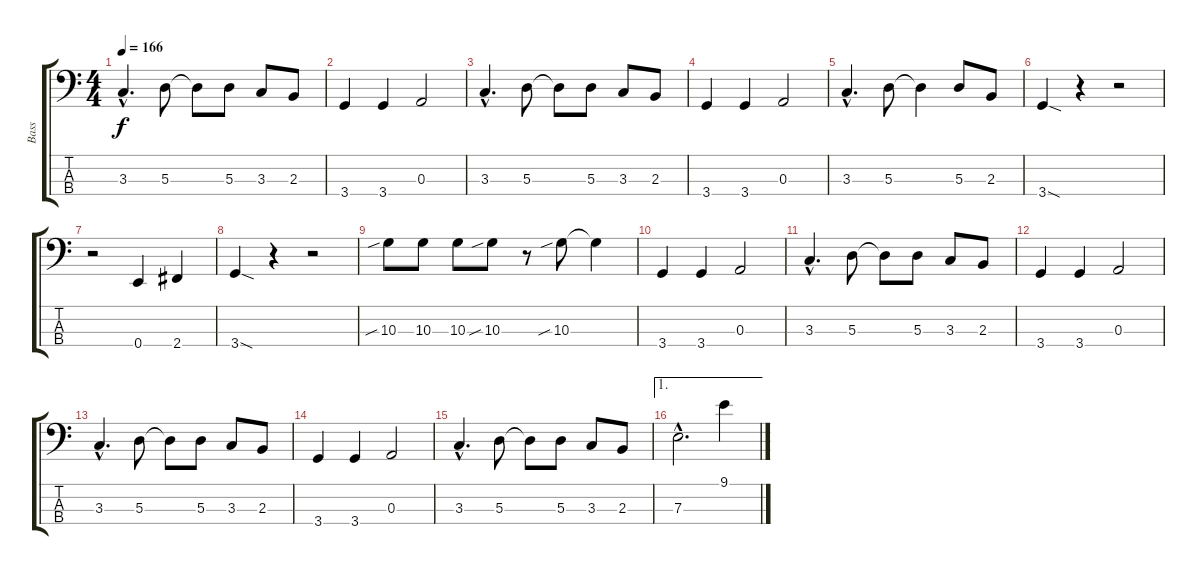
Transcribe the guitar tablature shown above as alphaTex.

\track ("Bass" "Bass") {instrument electricbassfinger}
\staff {score tabs}
\tuning (G2 D2 A1 E1) {hide}
\ts (4 4)
\tempo 166
\clef f4
\ks c
3.3{hac}.4{d dy f} 5.3.8 5.3{t}.8 5.3.8 3.3.8 2.3.8 |
3.4.4 3.4.4 0.3.2 |
3.3{hac}.4{d} 5.3.8 5.3{t}.8 5.3.8 3.3.8 2.3.8 |
3.4.4 3.4.4 0.3.2 |
3.3{hac}.4{d} 5.3.8 5.3{t}.4 5.3.8 2.3.8 |
3.4{sod}.4 r.4 r.2 |
r.2 0.4.4 2.4.4 |
3.4{sod}.4 r.4 r.2 |
10.3{sib}.8 10.3.8 10.3.8 10.3{sib}.8 r.8 10.3{sib}.8 10.3{t}.4 |
3.4.4 3.4.4 0.3.2 |
3.3{hac}.4{d} 5.3.8 5.3{t}.8 5.3.8 3.3.8 2.3.8 |
3.4.4 3.4.4 0.3.2 |
3.3{hac}.4{d} 5.3.8 5.3{t}.8 5.3.8 3.3.8 2.3.8 |
3.4.4 3.4.4 0.3.2 |
3.3{hac}.4{d} 5.3.8 5.3{t}.8 5.3.8 3.3.8 2.3.8 |
\ae 1
7.3{hac}.2{d} 9.1.4
